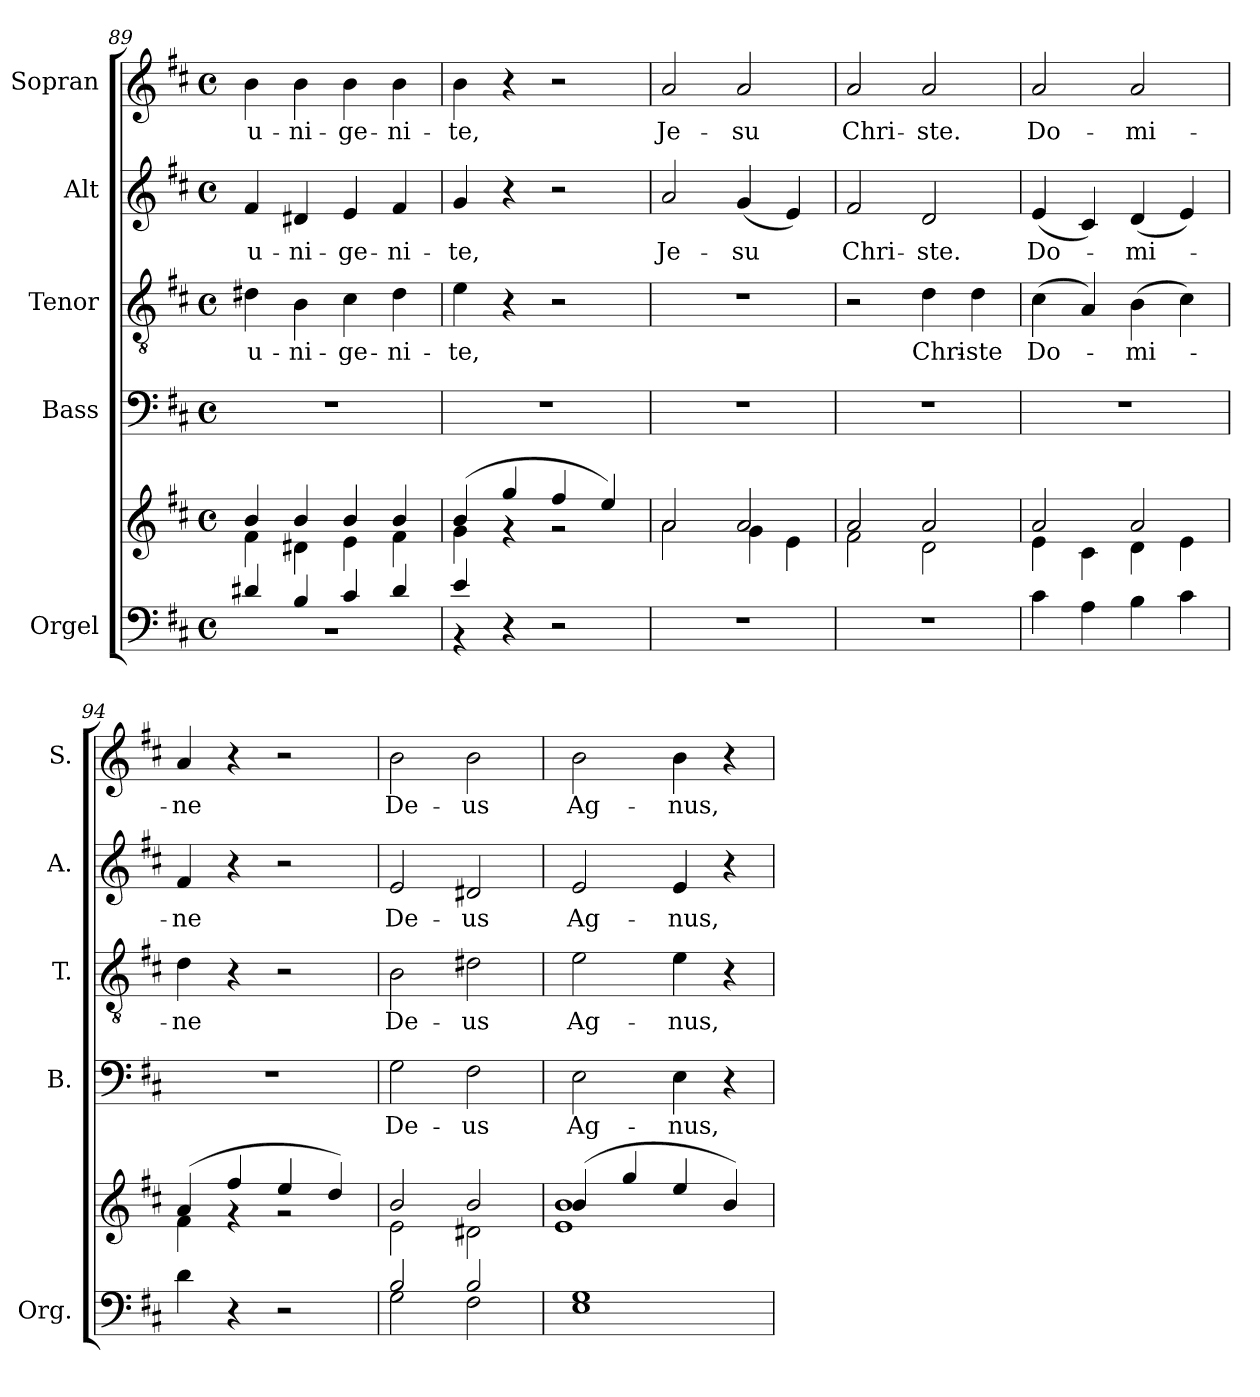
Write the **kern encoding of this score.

**kern	**kern	**kern	**text	**kern	**text	**kern	**text	**kern	**text
*part5	*part5	*part4	*part4	*part3	*part3	*part2	*part2	*part1	*part1
*staff6	*staff5	*staff4	*staff4	*staff3	*staff3	*staff2	*staff2	*staff1	*staff1
*I"Orgel	*	*I"Bass	*	*I"Tenor	*	*I"Alt	*	*I"Sopran	*
*I'Org.	*	*I'B.	*	*I'T.	*	*I'A.	*	*I'S.	*
*clefF4	*clefG2	*clefF4	*	*clefGv2	*	*clefG2	*	*clefG2	*
*k[f#c#]	*k[f#c#]	*k[f#c#]	*	*k[f#c#]	*	*k[f#c#]	*	*k[f#c#]	*
*D:	*D:	*D:	*	*D:	*	*D:	*	*D:	*
*M4/4	*M4/4	*M4/4	*	*M4/4	*	*M4/4	*	*M4/4	*
*met(c)	*met(c)	*met(c)	*	*met(c)	*	*met(c)	*	*met(c)	*
=89	=89	=89	=89	=89	=89	=89	=89	=89	=89
*^	*^	*	*	*	*	*	*	*	*
!	!	!	!	!	!	!	!LO:LY:b	!	!LO:LY:b	!	!LO:LY:b
4d#X/	1r	4b/	4f#\	1r	.	4d#X\	u-	4f#/	u-	4b\	u-
!	!	!	!	!	!	!	!LO:LY:b	!	!LO:LY:b	!	!LO:LY:b
4B/	.	4b/	4d#X\	.	.	4B\	-ni-	4d#X/	-ni-	4b\	-ni-
!	!	!	!	!	!	!	!LO:LY:b	!	!LO:LY:b	!	!LO:LY:b
4c#/	.	4b/	4e\	.	.	4c#\	-ge-	4e/	-ge-	4b\	-ge-
!	!	!	!	!	!	!	!LO:LY:b	!	!LO:LY:b	!	!LO:LY:b
4d#/	.	4b/	4f#\	.	.	4d#\	-ni-	4f#/	-ni-	4b\	-ni-
=90	=90	=90	=90	=90	=90	=90	=90	=90	=90	=90	=90
!	!	!	!	!	!	!	!LO:LY:b	!	!LO:LY:b	!	!LO:LY:b
4e/	4r	(4b/	4g\	1r	.	4e\	-te,	4g/	-te,	4b\	-te,
4r	2.ryy	4gg/	4rf	.	.	4r	.	4r	.	4r	.
2r	.	4ff#/	2rg	.	.	2r	.	2r	.	2r	.
.	.	4ee/)	.	.	.	.	.	.	.	.	.
*v	*v	*	*	*	*	*	*	*	*	*	*
=91	=91	=91	=91	=91	=91	=91	=91	=91	=91	=91
!	!	!	!	!	!	!	!	!LO:LY:b	!	!LO:LY:b
1r	2a/	2a\	1r	.	1r	.	2a/	Je-	2a/	Je-
!	!	!	!	!	!	!	!	!LO:LY:b	!	!LO:LY:b
.	2a/	4g\	.	.	.	.	(<4g/	-su	2a/	-su
.	.	4e\	.	.	.	.	4e/)	.	.	.
=92	=92	=92	=92	=92	=92	=92	=92	=92	=92	=92
!	!	!	!	!	!	!	!	!LO:LY:b	!	!LO:LY:b
1r	2a/	2f#\	1r	.	2r	.	2f#/	Chri-	2a/	Chri-
!	!	!	!	!	!	!LO:LY:b	!	!LO:LY:b	!	!LO:LY:b
.	2a/	2d\	.	.	4d\	Chri-	2d/	-ste.	2a/	-ste.
!	!	!	!	!	!	!LO:LY:b	!	!	!	!
.	.	.	.	.	4d\	-ste	.	.	.	.
=93	=93	=93	=93	=93	=93	=93	=93	=93	=93	=93
!	!	!	!	!	!	!LO:LY:b	!	!LO:LY:b	!	!LO:LY:b
4c#\	2a/	4e\	1r	.	(>4c#\	Do-	(<4e/	Do-	2a/	Do-
4A\	.	4c#\	.	.	4A/)	.	4c#/)	.	.	.
!	!	!	!	!	!	!LO:LY:b	!	!LO:LY:b	!	!LO:LY:b
4B\	2a/	4d\	.	.	(>4B\	-mi-	(<4d/	-mi-	2a/	-mi-
4c#\	.	4e\	.	.	4c#\)	.	4e/)	.	.	.
!!LO:LB:g=z
=94	=94	=94	=94	=94	=94	=94	=94	=94	=94	=94
!	!	!	!	!	!	!LO:LY:b	!	!LO:LY:b	!	!LO:LY:b
4d\	(4a/	4f#\	1r	.	4d\	-ne	4f#/	-ne	4a/	-ne
4r	4ff#/	4rg	.	.	4r	.	4r	.	4r	.
2r	4ee/	2rg	.	.	2r	.	2r	.	2r	.
.	4dd/)	.	.	.	.	.	.	.	.	.
=95	=95	=95	=95	=95	=95	=95	=95	=95	=95	=95
*^	*	*	*	*	*	*	*	*	*	*
!	!	!	!	!	!LO:LY:b	!	!LO:LY:b	!	!LO:LY:b	!	!LO:LY:b
2B/	2G\	2b/	2e\	2G\	De-	2B\	De-	2e/	De-	2b\	De-
!	!	!	!	!	!LO:LY:b	!	!LO:LY:b	!	!LO:LY:b	!	!LO:LY:b
2B/	2F#\	2b/	2d#X\	2F#\	-us	2d#X\	-us	2d#X/	-us	2b\	-us
=96	=96	=96	=96	=96	=96	=96	=96	=96	=96	=96	=96
!	!	!	!	!	!LO:LY:b	!	!LO:LY:b	!	!LO:LY:b	!	!LO:LY:b
1G	1E	(4b/	1e 1b	2E\	Ag-	2e\	Ag-	2e/	Ag-	2b\	Ag-
.	.	4gg/	.	.	.	.	.	.	.	.	.
!	!	!	!	!	!LO:LY:b	!	!LO:LY:b	!	!LO:LY:b	!	!LO:LY:b
.	.	4ee/	.	4E\	-nus,	4e\	-nus,	4e/	-nus,	4b\	-nus,
.	.	4b/)	.	4r	.	4r	.	4r	.	4r	.
*v	*v	*	*	*	*	*	*	*	*	*	*
*	*v	*v	*	*	*	*	*	*	*	*
=	=	=	=	=	=	=	=	=	=
*-	*-	*-	*-	*-	*-	*-	*-	*-	*-
